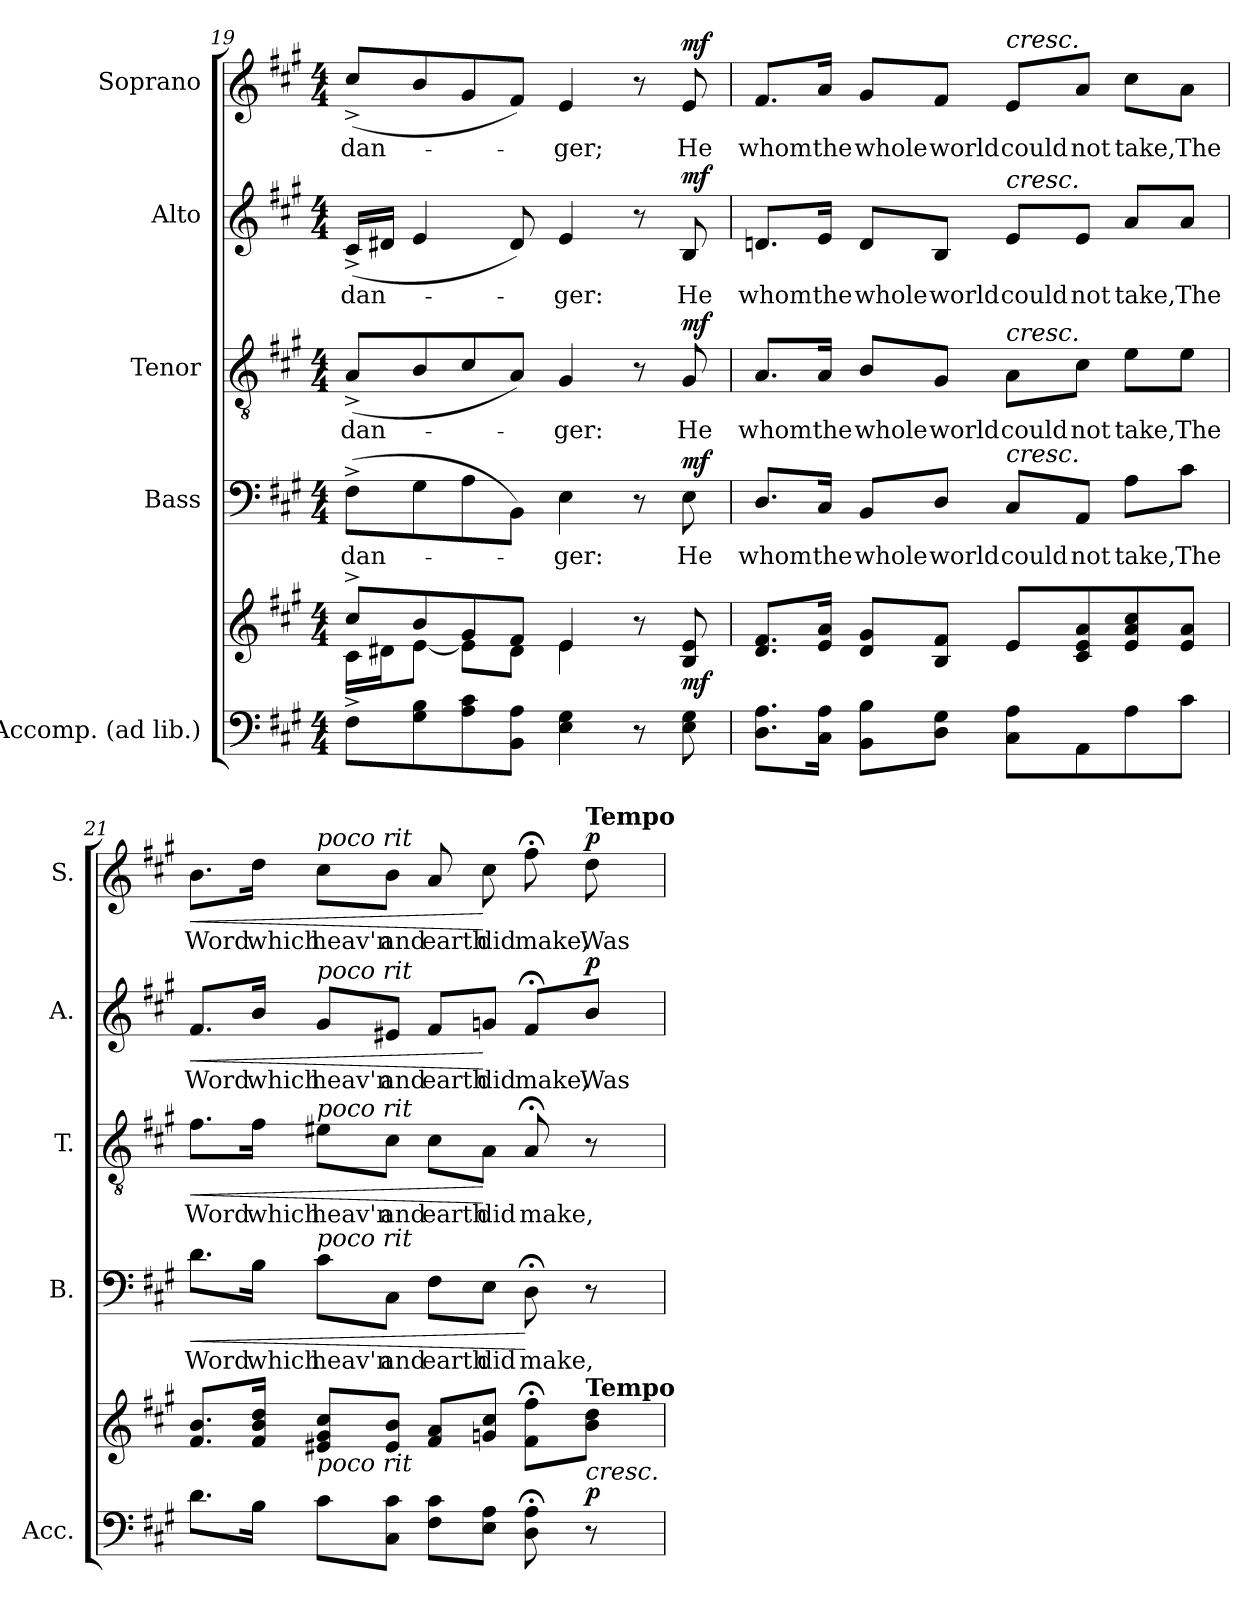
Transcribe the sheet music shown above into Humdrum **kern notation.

**kern	**kern	**dynam	**kern	**text	**dynam	**kern	**text	**dynam	**kern	**text	**dynam	**kern	**text	**dynam
*part5	*part5	*part5	*part4	*part4	*part4	*part3	*part3	*part3	*part2	*part2	*part2	*part1	*part1	*part1
*staff6	*staff5	*staff5/6	*staff4	*staff4	*staff4	*staff3	*staff3	*staff3	*staff2	*staff2	*staff2	*staff1	*staff1	*staff1
*I"Accomp. (ad lib.)	*	*	*I"Bass	*	*	*I"Tenor	*	*	*I"Alto	*	*	*I"Soprano	*	*
*I'Acc.	*	*	*I'B.	*	*	*I'T.	*	*	*I'A.	*	*	*I'S.	*	*
*clefF4	*clefG2	*	*clefF4	*	*	*clefGv2	*	*	*clefG2	*	*	*clefG2	*	*
*	*	*	*	*	*	*ITrd7c12	*	*	*	*	*	*	*	*
*k[f#c#g#]	*k[f#c#g#]	*	*k[f#c#g#]	*	*	*k[f#c#g#]	*	*	*k[f#c#g#]	*	*	*k[f#c#g#]	*	*
*A:	*A:	*	*A:	*	*	*A:	*	*	*A:	*	*	*A:	*	*
*M4/4	*M4/4	*	*M4/4	*	*	*M4/4	*	*	*M4/4	*	*	*M4/4	*	*
=19	=19	=19	=19	=19	=19	=19	=19	=19	=19	=19	=19	=19	=19	=19
*	*^	*	*	*	*	*	*	*	*	*	*	*	*	*
!	!	!	!	!	!LO:LY:b:color=#000000	!	!	!	!	!	!	!	!	!	!
!	!	!	!	!	!	!	!	!LO:LY:b:color=#000000	!	!	!	!	!	!	!
!	!	!	!	!	!	!	!	!	!	!	!LO:LY:b:color=#000000	!	!	!	!
!	!	!	!	!	!	!	!	!	!	!	!	!	!	!LO:LY:b:color=#000000	!
8F#^i\L	8cc#^i/L	16c#i\LL	.	(8F#^i\L	dan-	.	(8AA^i/L	dan-	.	(16c#^i/LL	dan-	.	(8cc#^i/L	dan-	.
.	.	16d#Xi\J	.	.	.	.	.	.	.	16d#Xi/JJ	.	.	.	.	.
8G#i\ 8Bi	8bi/	[8ei\J	.	8G#i\	.	.	8BBi/	.	.	4ei/	.	.	8bi/	.	.
8Ai\ 8c#i	8g#i/	8ei\L]	.	8Ai\	.	.	8C#i/	.	.	.	.	.	8g#i/	.	.
8BBi\ 8AiJ	8f#i/J	8d#i\J	.	8BBi\J)	.	.	8AAi/J)	.	.	8d#i/)	.	.	8f#i/J)	.	.
!	!	!	!	!	!LO:LY:b:color=#000000	!	!	!	!	!	!	!	!	!	!
!	!	!	!	!	!	!	!	!LO:LY:b:color=#000000	!	!	!	!	!	!	!
!	!	!	!	!	!	!	!	!	!	!	!LO:LY:b:color=#000000	!	!	!	!
!	!	!	!	!	!	!	!	!	!	!	!	!	!	!LO:LY:b:color=#000000	!
4Ei\ 4G#i	4ei/	4ei\	.	4Ei\	-ger:	.	4GG#i/	-ger:	.	4ei/	-ger:	.	4ei/	-ger;	.
8r	8r	4ryy	.	8r	.	.	8r	.	.	8r	.	.	8r	.	.
!	!	!	!	!	!LO:LY:b:color=#000000	!	!	!	!	!	!	!	!	!	!
!	!	!	!	!	!	!	!	!LO:LY:b:color=#000000	!	!	!	!	!	!	!
!	!	!	!	!	!	!	!	!	!	!	!LO:LY:b:color=#000000	!	!	!	!
!	!	!	!	!	!	!	!	!	!	!	!	!	!	!LO:LY:b:color=#000000	!
8Ei\ 8G#i	8Bi/ 8ei	.	mf	8Ei\	He	mf	8GG#i/	He	mf	8Bi/	He	mf	8ei/	He	mf
*	*v	*v	*	*	*	*	*	*	*	*	*	*	*	*	*
!!LO:LB:g=z
=20	=20	=20	=20	=20	=20	=20	=20	=20	=20	=20	=20	=20	=20	=20
!	!	!	!	!LO:LY:b:color=#000000	!	!	!	!	!	!	!	!	!	!
!	!	!	!	!	!	!	!LO:LY:b:color=#000000	!	!	!	!	!	!	!
!	!	!	!	!	!	!	!	!	!	!LO:LY:b:color=#000000	!	!	!	!
!	!	!	!	!	!	!	!	!	!	!	!	!	!LO:LY:b:color=#000000	!
8.Di\ 8.AiL	8.di/ 8.f#iL	.	8.Di/L	whom	.	8.AAi/L	whom	.	8.dni/L	whom	.	8.f#i/L	whom	.
!	!	!	!	!LO:LY:b:color=#000000	!	!	!	!	!	!	!	!	!	!
!	!	!	!	!	!	!	!LO:LY:b:color=#000000	!	!	!	!	!	!	!
!	!	!	!	!	!	!	!	!	!	!LO:LY:b:color=#000000	!	!	!	!
!	!	!	!	!	!	!	!	!	!	!	!	!	!LO:LY:b:color=#000000	!
16C#i\ 16AiJk	16ei/ 16aiJk	.	16C#i/Jk	the	.	16AAi/Jk	the	.	16ei/Jk	the	.	16ai/Jk	the	.
!	!	!	!	!LO:LY:b:color=#000000	!	!	!	!	!	!	!	!	!	!
!	!	!	!	!	!	!	!LO:LY:b:color=#000000	!	!	!	!	!	!	!
!	!	!	!	!	!	!	!	!	!	!LO:LY:b:color=#000000	!	!	!	!
!	!	!	!	!	!	!	!	!	!	!	!	!	!LO:LY:b:color=#000000	!
8BBi\ 8BiL	8di/ 8g#iL	.	8BBi/L	whole	.	8BBi/L	whole	.	8di/L	whole	.	8g#i/L	whole	.
!	!	!	!	!LO:LY:b:color=#000000	!	!	!	!	!	!	!	!	!	!
!	!	!	!	!	!	!	!LO:LY:b:color=#000000	!	!	!	!	!	!	!
!	!	!	!	!	!	!	!	!	!	!LO:LY:b:color=#000000	!	!	!	!
!	!	!	!	!	!	!	!	!	!	!	!	!	!LO:LY:b:color=#000000	!
8Di\ 8G#iJ	8Bi/ 8f#iJ	.	8Di/J	world	.	8GG#i/J	world	.	8Bi/J	world	.	8f#i/J	world	.
!	!	!	!	!LO:LY:b:color=#000000	!	!	!	!	!	!	!	!	!	!
!	!	!	!	!	!	!	!LO:LY:b:color=#000000	!	!	!	!	!	!	!
!	!	!	!	!	!	!	!	!	!	!LO:LY:b:color=#000000	!	!	!	!
!	!	!	!	!	!	!	!	!	!	!	!	!LO:TX:a:i:t=cresc.	!	!
!	!	!	!	!	!	!	!	!	!LO:TX:a:i:t=cresc.	!	!	!	!	!
!	!	!	!	!	!	!LO:TX:a:i:t=cresc.	!	!	!	!	!	!	!	!
!	!	!	!LO:TX:a:i:t=cresc.	!	!	!	!	!	!	!	!	!	!	!
!	!	!	!	!	!	!	!	!	!	!	!	!	!LO:LY:b:color=#000000	!
8C#i\ 8AiL	8ei/L	.	8C#i/L	could	.	8AAi\L	could	.	8ei/L	could	.	8ei/L	could	.
!	!	!	!	!LO:LY:b:color=#000000	!	!	!	!	!	!	!	!	!	!
!	!	!	!	!	!	!	!LO:LY:b:color=#000000	!	!	!	!	!	!	!
!	!	!	!	!	!	!	!	!	!	!LO:LY:b:color=#000000	!	!	!	!
!	!	!	!	!	!	!	!	!	!	!	!	!	!LO:LY:b:color=#000000	!
8AAi\	8c#i/ 8ei 8ai	.	8AAi/J	not	.	8C#i\J	not	.	8ei/J	not	.	8ai/J	not	.
!	!	!	!	!LO:LY:b:color=#000000	!	!	!	!	!	!	!	!	!	!
!	!	!	!	!	!	!	!LO:LY:b:color=#000000	!	!	!	!	!	!	!
!	!	!	!	!	!	!	!	!	!	!LO:LY:b:color=#000000	!	!	!	!
!	!	!	!	!	!	!	!	!	!	!	!	!	!LO:LY:b:color=#000000	!
8Ai\	8ei/ 8ai 8cc#i	.	8Ai\L	take,	.	8Ei\L	take,	.	8ai/L	take,	.	8cc#i\L	take,	.
!	!	!	!	!LO:LY:b:color=#000000	!	!	!	!	!	!	!	!	!	!
!	!	!	!	!	!	!	!LO:LY:b:color=#000000	!	!	!	!	!	!	!
!	!	!	!	!	!	!	!	!	!	!LO:LY:b:color=#000000	!	!	!	!
!	!	!	!	!	!	!	!	!	!	!	!	!	!LO:LY:b:color=#000000	!
8c#i\J	8ei/ 8aiJ	.	8c#i\J	The	.	8Ei\J	The	.	8ai/J	The	.	8ai\J	The	.
=21	=21	=21	=21	=21	=21	=21	=21	=21	=21	=21	=21	=21	=21	=21
!	!	!	!	!LO:LY:b:color=#000000	!LO:HP:b	!	!	!	!	!	!	!	!	!
!	!	!	!	!	!	!	!LO:LY:b:color=#000000	!LO:HP:b	!	!	!	!	!	!
!	!	!	!	!	!	!	!	!	!	!LO:LY:b:color=#000000	!LO:HP:b	!	!	!
!	!	!	!	!	!	!	!	!	!	!	!	!	!LO:LY:b:color=#000000	!LO:HP:b
8.di\L	8.f#i/ 8.biL	.	8.di\L	Word	<	8.F#i\L	Word	<	8.f#i/L	Word	<	8.bi\L	Word	<
!	!	!	!	!LO:LY:b:color=#000000	!	!	!	!	!	!	!	!	!	!
!	!	!	!	!	!	!	!LO:LY:b:color=#000000	!	!	!	!	!	!	!
!	!	!	!	!	!	!	!	!	!	!LO:LY:b:color=#000000	!	!	!	!
!	!	!	!	!	!	!	!	!	!	!	!	!	!LO:LY:b:color=#000000	!
16Bi\Jk	16f#i/ 16bi 16ddiJk	[	16Bi\Jk	which	.	16F#i\Jk	which	.	16bi/Jk	which	.	16ddi\Jk	which	.
!	!	!	!	!LO:LY:b:color=#000000	!	!	!	!	!	!	!	!	!	!
!	!	!	!	!	!	!	!LO:LY:b:color=#000000	!	!	!	!	!	!	!
!	!	!	!	!	!	!	!	!	!	!LO:LY:b:color=#000000	!	!	!	!
!	!	!	!	!	!	!	!	!	!	!	!	!LO:TX:a:i:t=poco rit	!	!
!	!	!	!	!	!	!	!	!	!LO:TX:a:i:t=poco rit	!	!	!	!	!
!	!	!	!	!	!	!LO:TX:a:i:t=poco rit	!	!	!	!	!	!	!	!
!	!	!	!LO:TX:a:i:t=poco rit	!	!	!	!	!	!	!	!	!	!	!
!	!LO:TX:b:i:t=poco rit	!	!	!	!	!	!	!	!	!	!	!	!	!
!	!	!	!	!	!	!	!	!	!	!	!	!	!LO:LY:b:color=#000000	!
8c#i\L	8e#Xi/ 8g#i 8cc#iL	.	8c#i\L	heav'n	.	8E#Xi\L	heav'n	.	8g#i/L	heav'n	.	8cc#i\L	heav'n	.
!	!	!	!	!LO:LY:b:color=#000000	!	!	!	!	!	!	!	!	!	!
!	!	!	!	!	!	!	!LO:LY:b:color=#000000	!	!	!	!	!	!	!
!	!	!	!	!	!	!	!	!	!	!LO:LY:b:color=#000000	!	!	!	!
!	!	!	!	!	!	!	!	!	!	!	!	!	!LO:LY:b:color=#000000	!
8C#i\ 8c#iJ	8e#i/ 8biJ	.	8C#i\J	and	.	8C#i\J	and	.	8e#Xi/J	and	.	8bi\J	and	.
!	!	!	!	!LO:LY:b:color=#000000	!	!	!	!	!	!	!	!	!	!
!	!	!	!	!	!	!	!LO:LY:b:color=#000000	!	!	!	!	!	!	!
!	!	!	!	!	!	!	!	!	!	!LO:LY:b:color=#000000	!	!	!	!
!	!	!	!	!	!	!	!	!	!	!	!	!	!LO:LY:b:color=#000000	!
8F#i\ 8c#iL	8f#i/ 8aiL	.	8F#i\L	earth	.	8C#i\L	earth	.	8f#i/L	earth	.	8ai/	earth	.
!	!	!	!	!LO:LY:b:color=#000000	!	!	!	!	!	!	!	!	!	!
!	!	!	!	!	!	!	!LO:LY:b:color=#000000	!	!	!	!	!	!	!
!	!	!	!	!	!	!	!	!	!	!LO:LY:b:color=#000000	!	!	!	!
!	!	!	!	!	!	!	!	!	!	!	!	!	!LO:LY:b:color=#000000	!
8Ei\ 8AiJ	8gni/ 8cc#iJ	.	8Ei\J	did	.	8AAi\J	did	[	8gni/J	did	[	8cc#i\	did	[
!	!	!	!	!LO:LY:b:color=#000000	!	!	!	!	!	!	!	!	!	!
!	!	!	!	!	!	!	!LO:LY:b:color=#000000	!	!	!	!	!	!	!
!	!	!	!	!	!	!	!	!	!	!LO:LY:b:color=#000000	!	!	!	!
!	!	!	!	!	!	!	!	!	!	!	!	!	!LO:LY:b:color=#000000	!
8Di\; 8Ai;	8f#i\; 8ff#i;L	.	8D;i\	make,	[	8AA;i/	make,	.	8f#;i/L	make,	.	8ff#;i\	make,	.
!	!	!LO:HP:b	!	!	!	!	!	!	!	!	!	!	!	!
!	!	!	!	!	!	!	!	!	!	!LO:LY:b:color=#000000	!	!	!	!
!	!	!	!	!	!	!	!	!	!	!	!	!LO:TX:a:B:t=Tempo	!	!
!	!LO:TX:a:B:t=Tempo	!	!	!	!	!	!	!	!	!	!	!	!	!
!	!	!	!	!	!	!	!	!	!	!	!	!	!LO:LY:b:color=#000000	!
8r	8bi\ 8ddiJ	< p	8r	.	.	8r	.	.	8bi/J	Was	p	8ddi\	Was	p
=	=	=	=	=	=	=	=	=	=	=	=	=	=	=
*-	*-	*-	*-	*-	*-	*-	*-	*-	*-	*-	*-	*-	*-	*-
